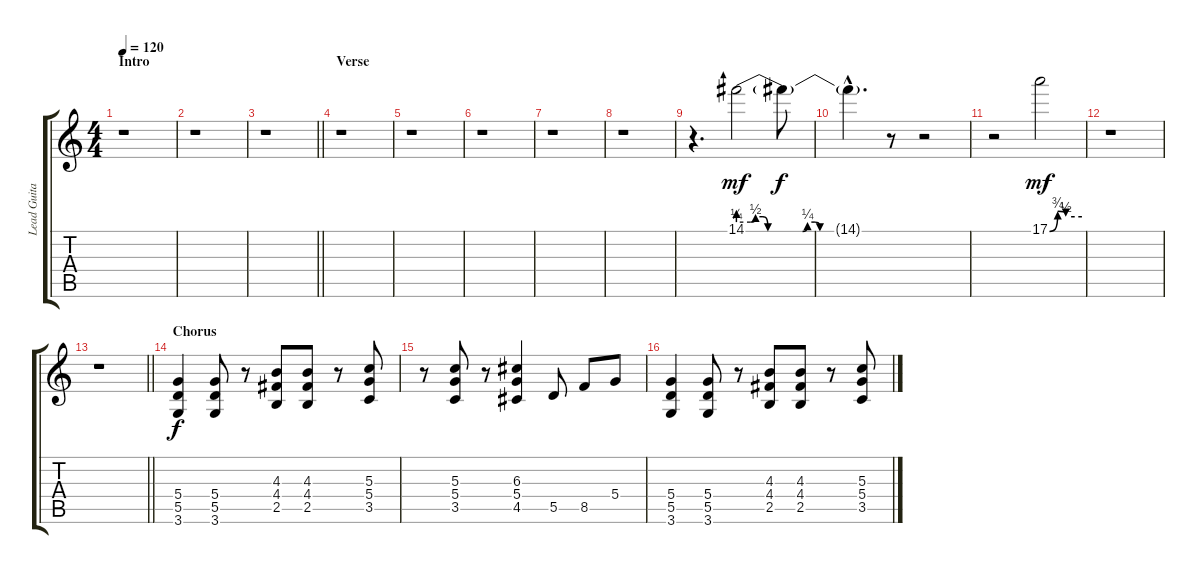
\track ("Lead Guitar" "Lead Guita") {instrument overdrivenguitar}
\staff {score tabs}
\tuning (E4 B3 G3 D3 A2 E2) {hide}
\ts (4 4)
\section ("" "Intro")
\tempo 120
\clef g2
\ks c
r.1{dy mf instrument overdrivenguitar} |
r.1 |
\barLineRight lightlight
r.1 |
\section ("" "Verse")
r.1 |
r.1 |
r.1 |
r.1 |
r.1 |
r.4{d} 14.1{be (custom 0 1 5 1 7 2 10 2 12 0 26 0 28 1 31 1 33 0 60 0)}.2 14.1{t}.8{dy f} |
14.1{hac t}.4{d} r.8 r.2 |
r.2 17.1{be (custom 0 0 15 3 30 2 60 2)}.2{dy mf} |
r.1 |
\barLineRight lightlight
r.1 |
\section ("" "Chorus")
(5.4 5.5 3.6).4{dy f} (5.4 5.5 3.6).8 r.8 (4.3 4.4 2.5).8 (4.3 4.4 2.5).8 r.8 (5.3 5.4 3.5).8 |
r.8 (5.3 5.4 3.5).8 r.8 (6.3 5.4 4.5).4 5.5.8 8.5.8 5.4.8 |
(5.4 5.5 3.6).4 (5.4 5.5 3.6).8 r.8 (4.3 4.4 2.5).8 (4.3 4.4 2.5).8 r.8 (5.3 5.4 3.5).8
